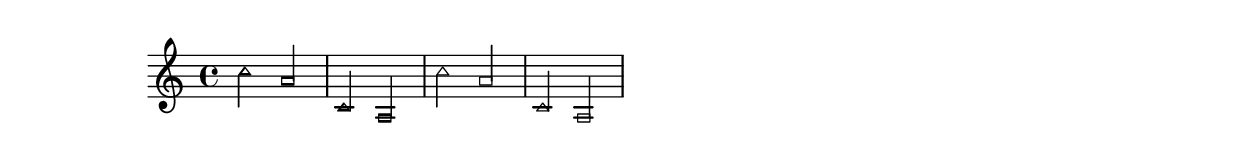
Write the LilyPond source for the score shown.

%% DO NOT EDIT this file manually; it was automatically
%% generated from the LilyPond Snippet Repository
%% (http://lsr.di.unimi.it).
%%
%% Make any changes in the LSR itself, or in
%% `Documentation/snippets/new/`, then run
%% `scripts/auxiliar/makelsr.pl`.
%%
%% This file is in the public domain.

\version "2.24.0"

\header {
  lsrtags = "pitches, specific-notation"

  texidoc = "
Aiken head white notes get harder to read at smaller staff sizes,
especially with ledger lines. Losing interior white space makes them
appear as quarter notes.
"

  doctitle = "Aiken head thin variant noteheads"
} % begin verbatim


\score {
  {
    \aikenHeads
    c''2 a' c' a

    % Switch to thin-variant noteheads
    \set shapeNoteStyles = ##(doThin reThin miThin
                              faThin sol laThin tiThin)
    c'' a' c' a
  }
}
